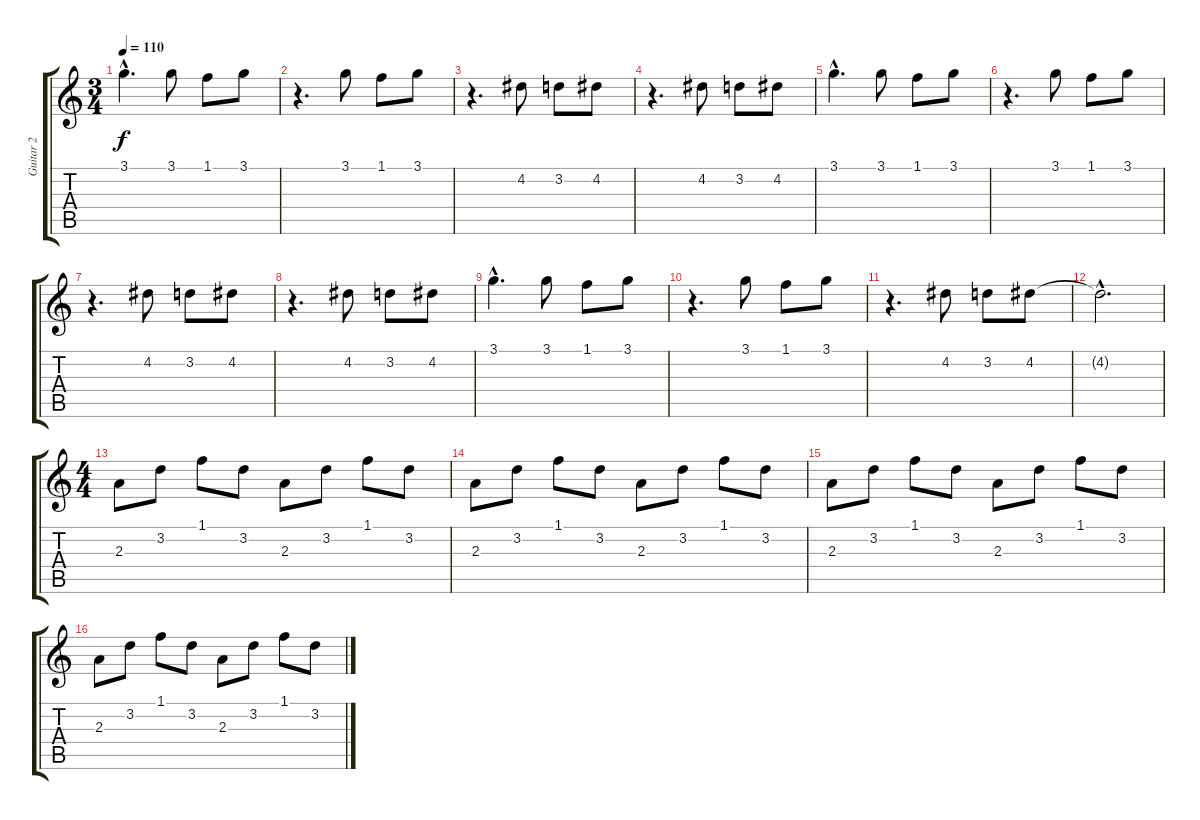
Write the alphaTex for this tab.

\track ("Guitar 2" "Guitar 2") {instrument distortionguitar}
\staff {score tabs}
\tuning (E4 B3 G3 D3 A2 E2) {hide}
\ts (3 4)
\tempo 110
\clef g2
\ks c
3.1{hac}.4{d dy f} 3.1.8 1.1.8 3.1.8 |
r.4{d} 3.1.8 1.1.8 3.1.8 |
r.4{d} 4.2.8 3.2.8 4.2.8 |
r.4{d} 4.2.8 3.2.8 4.2.8 |
3.1{hac}.4{d} 3.1.8 1.1.8 3.1.8 |
r.4{d} 3.1.8 1.1.8 3.1.8 |
r.4{d} 4.2.8 3.2.8 4.2.8 |
r.4{d} 4.2.8 3.2.8 4.2.8 |
3.1{hac}.4{d} 3.1.8 1.1.8 3.1.8 |
r.4{d} 3.1.8 1.1.8 3.1.8 |
r.4{d} 4.2.8 3.2.8 4.2.8 |
4.2{hac t}.2{d} |
\ts (4 4)
2.3.8 3.2.8 1.1.8 3.2.8 2.3.8 3.2.8 1.1.8 3.2.8 |
2.3.8 3.2.8 1.1.8 3.2.8 2.3.8 3.2.8 1.1.8 3.2.8 |
2.3.8 3.2.8 1.1.8 3.2.8 2.3.8 3.2.8 1.1.8 3.2.8 |
2.3.8 3.2.8 1.1.8 3.2.8 2.3.8 3.2.8 1.1.8 3.2.8
